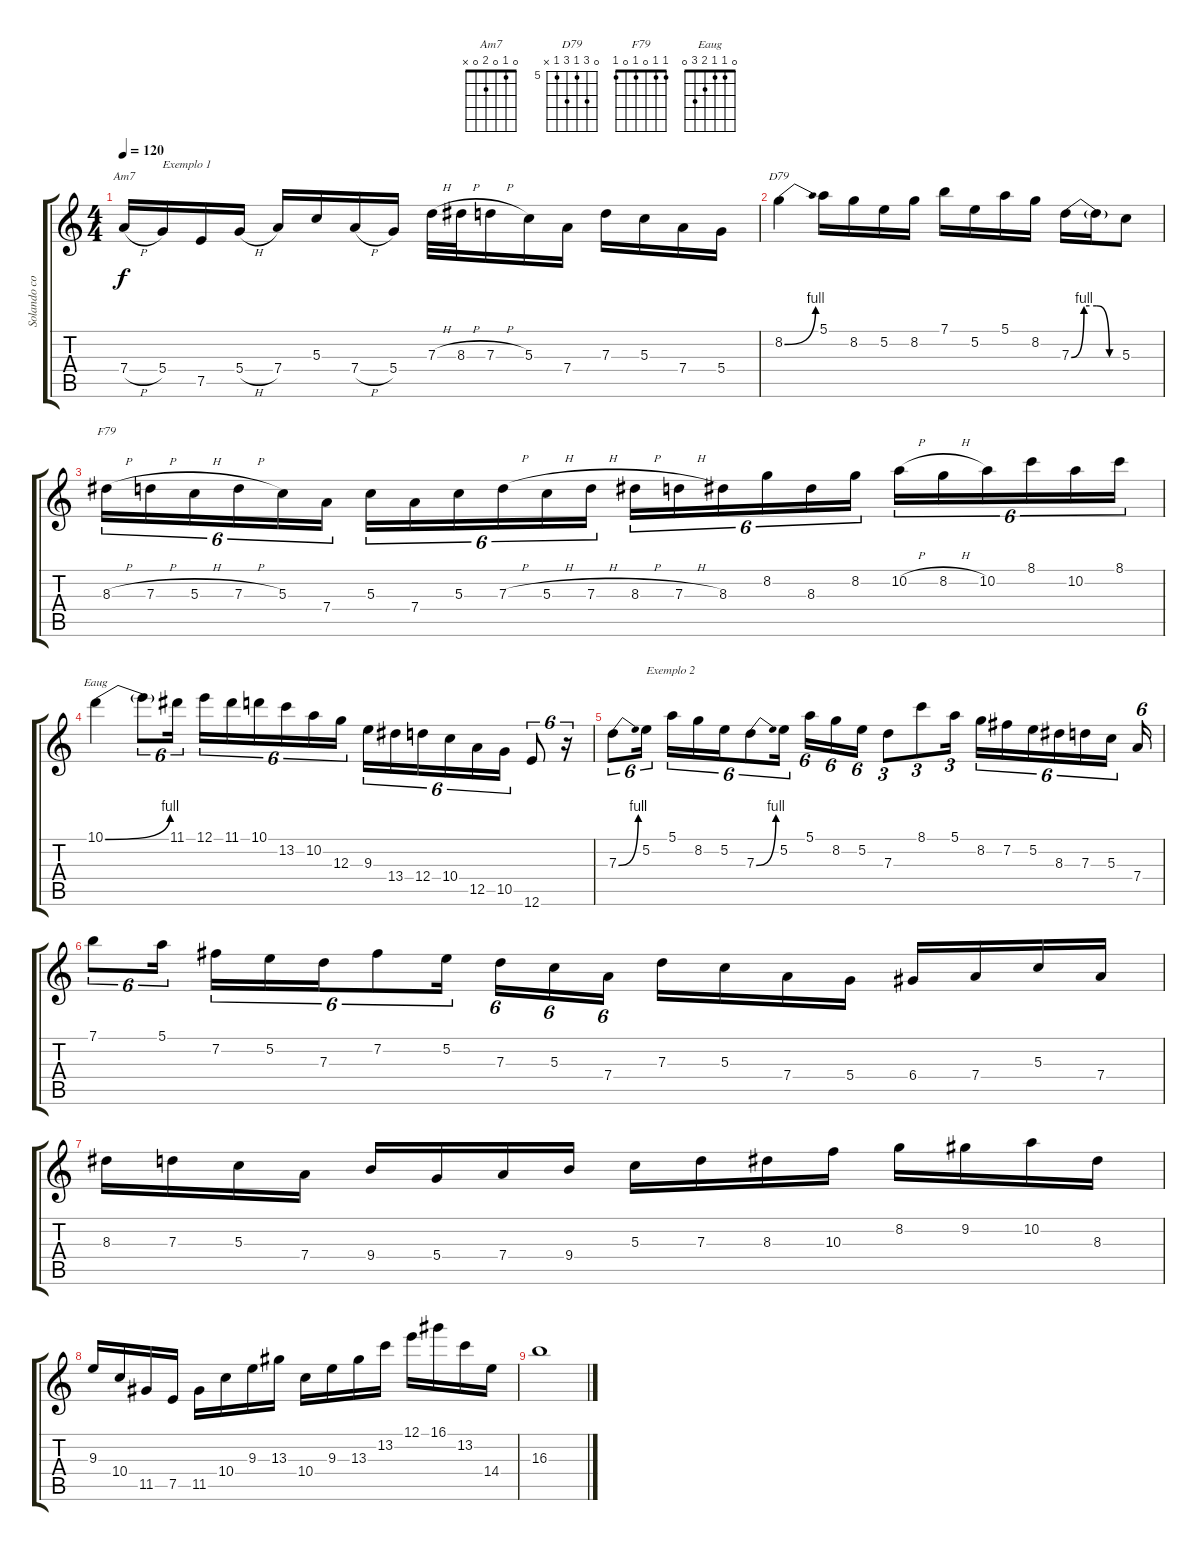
\track ("Solando com Edu V" "Solando co") {instrument overdrivenguitar}
\staff {score tabs}
\tuning (E4 B3 G3 D3 A2 E2) {hide}
\chord ("Am7" 0 1 0 2 0 x)
\chord ("D79" 0 7 5 7 5 x) {firstfret 5}
\chord ("F79" 1 1 0 1 0 1)
\chord ("Eaug" 0 1 1 2 3 0)
\ts (4 4)
\tempo 120
\clef g2
\ks c
7.4{h}.16{ch "Am7" dy f instrument overdrivenguitar} 5.4.16{txt "Exemplo 1"} 7.5.16 5.4{h}.16 7.4.16 5.3.16 7.4{h}.16 5.4.16 7.3{h}.32 8.3{h}.32 7.3{h}.16 5.3.16 7.4.16 7.3.16 5.3.16 7.4.16 5.4.16 |
8.2{be (bend 0 0 60 4)}.4{ch "D79"} 5.1.16 8.2.16 5.2.16 8.2.16 7.1.16 5.2.16 5.1.16 8.2.16 7.3{be (custom 0 0 15 4 30 4 45 0 60 0)}.16 7.3{t}.16 5.3.8 |
8.3{h}.16{tu (6 4) ch "F79"} 7.3{h}.16{tu (6 4)} 5.3{h}.16{tu (6 4)} 7.3{h}.16{tu (6 4)} 5.3.16{tu (6 4)} 7.4.16{tu (6 4)} 5.3.16{tu (6 4)} 7.4.16{tu (6 4)} 5.3.16{tu (6 4)} 7.3{h}.16{tu (6 4)} 5.3{h}.16{tu (6 4)} 7.3{h}.16{tu (6 4)} 8.3{h}.16{tu (6 4)} 7.3{h}.16{tu (6 4)} 8.3.16{tu (6 4)} 8.2.16{tu (6 4)} 8.3.16{tu (6 4)} 8.2.16{tu (6 4)} 10.2{h}.16{tu (6 4)} 8.2{h}.16{tu (6 4)} 10.2.16{tu (6 4)} 8.1.16{tu (6 4)} 10.2.16{tu (6 4)} 8.1.16{tu (6 4)} |
10.1{be (bend 0 0 60 4)}.4{ch "Eaug"} 10.1{t}.8{tu (6 4)} 11.1.16{tu (6 4)} 12.1.16{tu (6 4)} 11.1.16{tu (6 4)} 10.1.16{tu (6 4)} 13.2.16{tu (6 4)} 10.2.16{tu (6 4)} 12.3.16{tu (6 4)} 9.3.16{tu (6 4)} 13.4.16{tu (6 4)} 12.4.16{tu (6 4)} 10.4.16{tu (6 4)} 12.5.16{tu (6 4)} 10.5.16{tu (6 4)} 12.6.8{tu (6 4)} r.16{tu (6 4)} |
7.3{be (bend 0 0 60 4)}.8{tu (6 4)} 5.2.16{tu (6 4) txt "Exemplo 2"} 5.1.16{tu (6 4)} 8.2.16{tu (6 4)} 5.2.16{tu (6 4)} 7.3{be (bend 0 0 60 4)}.8{tu (6 4)} 5.2.16{tu (6 4)} 5.1.16{tu (6 4)} 8.2.16{tu (6 4)} 5.2.16{tu (6 4)} 7.3.8{tu (3 2)} 8.1.8{tu (3 2)} 5.1.16{tu (3 2)} 8.2.16{tu (6 4)} 7.2.16{tu (6 4)} 5.2.16{tu (6 4)} 8.3.16{tu (6 4)} 7.3.16{tu (6 4)} 5.3.16{tu (6 4)} 7.4.16{tu (6 4)} |
7.1.8{tu (6 4)} 5.1.16{tu (6 4)} 7.2.16{tu (6 4)} 5.2.16{tu (6 4)} 7.3.16{tu (6 4)} 7.2.8{tu (6 4)} 5.2.16{tu (6 4)} 7.3.16{tu (6 4)} 5.3.16{tu (6 4)} 7.4.16{tu (6 4)} 7.3.16 5.3.16 7.4.16 5.4.16 6.4.16 7.4.16 5.3.16 7.4.16 |
8.3.16 7.3.16 5.3.16 7.4.16 9.4.16 5.4.16 7.4.16 9.4.16 5.3.16 7.3.16 8.3.16 10.3.16 8.2.16 9.2.16 10.2.16 8.3.16 |
9.3.16 10.4.16 11.5.16 7.5.16 11.5.16 10.4.16 9.3.16 13.3.16 10.4.16 9.3.16 13.3.16 13.2.16 12.1.16 16.1.16 13.2.16 14.4.16 |
16.3.1
